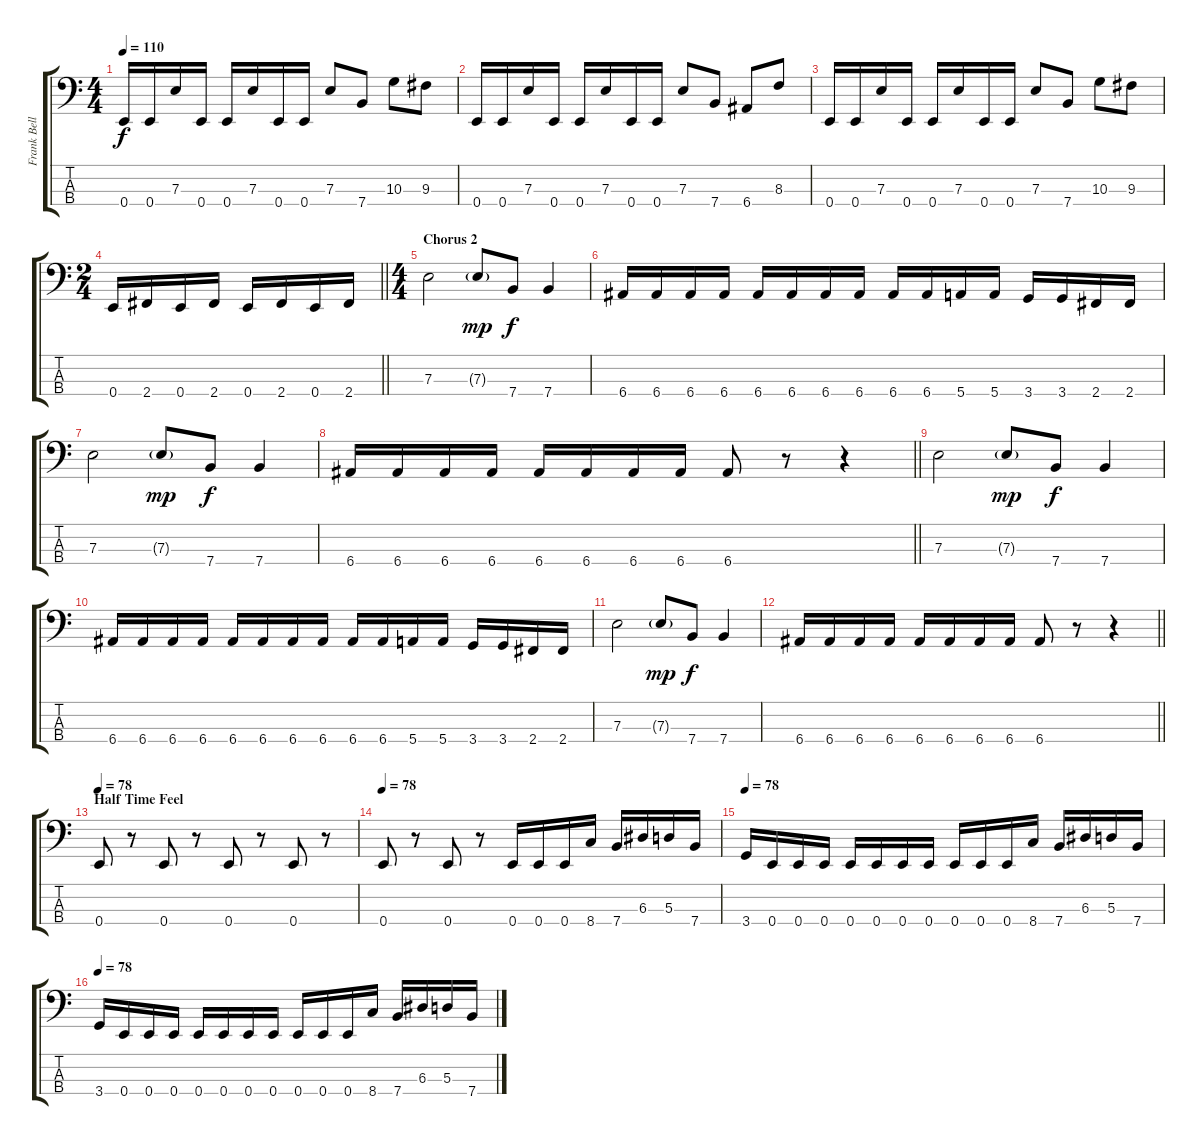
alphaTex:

\track ("Frank Bello" "Frank Bell") {instrument electricbassfinger}
\staff {score tabs}
\tuning (G2 D2 A1 E1) {hide}
\ts (4 4)
\tempo 110
\clef f4
\ks c
0.4.16{dy f} 0.4.16 7.3.16 0.4.16 0.4.16 7.3.16 0.4.16 0.4.16 7.3.8 7.4.8 10.3.8 9.3.8 |
0.4.16 0.4.16 7.3.16 0.4.16 0.4.16 7.3.16 0.4.16 0.4.16 7.3.8 7.4.8 6.4.8 8.3.8 |
0.4.16 0.4.16 7.3.16 0.4.16 0.4.16 7.3.16 0.4.16 0.4.16 7.3.8 7.4.8 10.3.8 9.3.8 |
\ts (2 4)
\barLineRight lightlight
0.4.16 2.4.16 0.4.16 2.4.16 0.4.16 2.4.16 0.4.16 2.4.16 |
\ts (4 4)
\section ("" "Chorus 2")
7.3.2 7.3{g}.8{dy mp} 7.4.8{dy f} 7.4.4 |
6.4.16 6.4.16 6.4.16 6.4.16 6.4.16 6.4.16 6.4.16 6.4.16 6.4.16 6.4.16 5.4.16 5.4.16 3.4.16 3.4.16 2.4.16 2.4.16 |
7.3.2 7.3{g}.8{dy mp} 7.4.8{dy f} 7.4.4 |
\barLineRight lightlight
6.4.16 6.4.16 6.4.16 6.4.16 6.4.16 6.4.16 6.4.16 6.4.16 6.4.8 r.8 r.4 |
7.3.2 7.3{g}.8{dy mp} 7.4.8{dy f} 7.4.4 |
6.4.16 6.4.16 6.4.16 6.4.16 6.4.16 6.4.16 6.4.16 6.4.16 6.4.16 6.4.16 5.4.16 5.4.16 3.4.16 3.4.16 2.4.16 2.4.16 |
7.3.2 7.3{g}.8{dy mp} 7.4.8{dy f} 7.4.4 |
\barLineRight lightlight
6.4.16 6.4.16 6.4.16 6.4.16 6.4.16 6.4.16 6.4.16 6.4.16 6.4.8 r.8 r.4 |
\section ("" "Half Time Feel")
\tempo 78
0.4.8 r.8 0.4.8 r.8 0.4.8 r.8 0.4.8 r.8 |
\tempo 78
0.4.8 r.8 0.4.8 r.8 0.4.16 0.4.16 0.4.16 8.4.16 7.4.16 6.3.16 5.3.16 7.4.16 |
\tempo 78
3.4.16 0.4.16 0.4.16 0.4.16 0.4.16 0.4.16 0.4.16 0.4.16 0.4.16 0.4.16 0.4.16 8.4.16 7.4.16 6.3.16 5.3.16 7.4.16 |
\tempo 78
3.4.16 0.4.16 0.4.16 0.4.16 0.4.16 0.4.16 0.4.16 0.4.16 0.4.16 0.4.16 0.4.16 8.4.16 7.4.16 6.3.16 5.3.16 7.4.16
